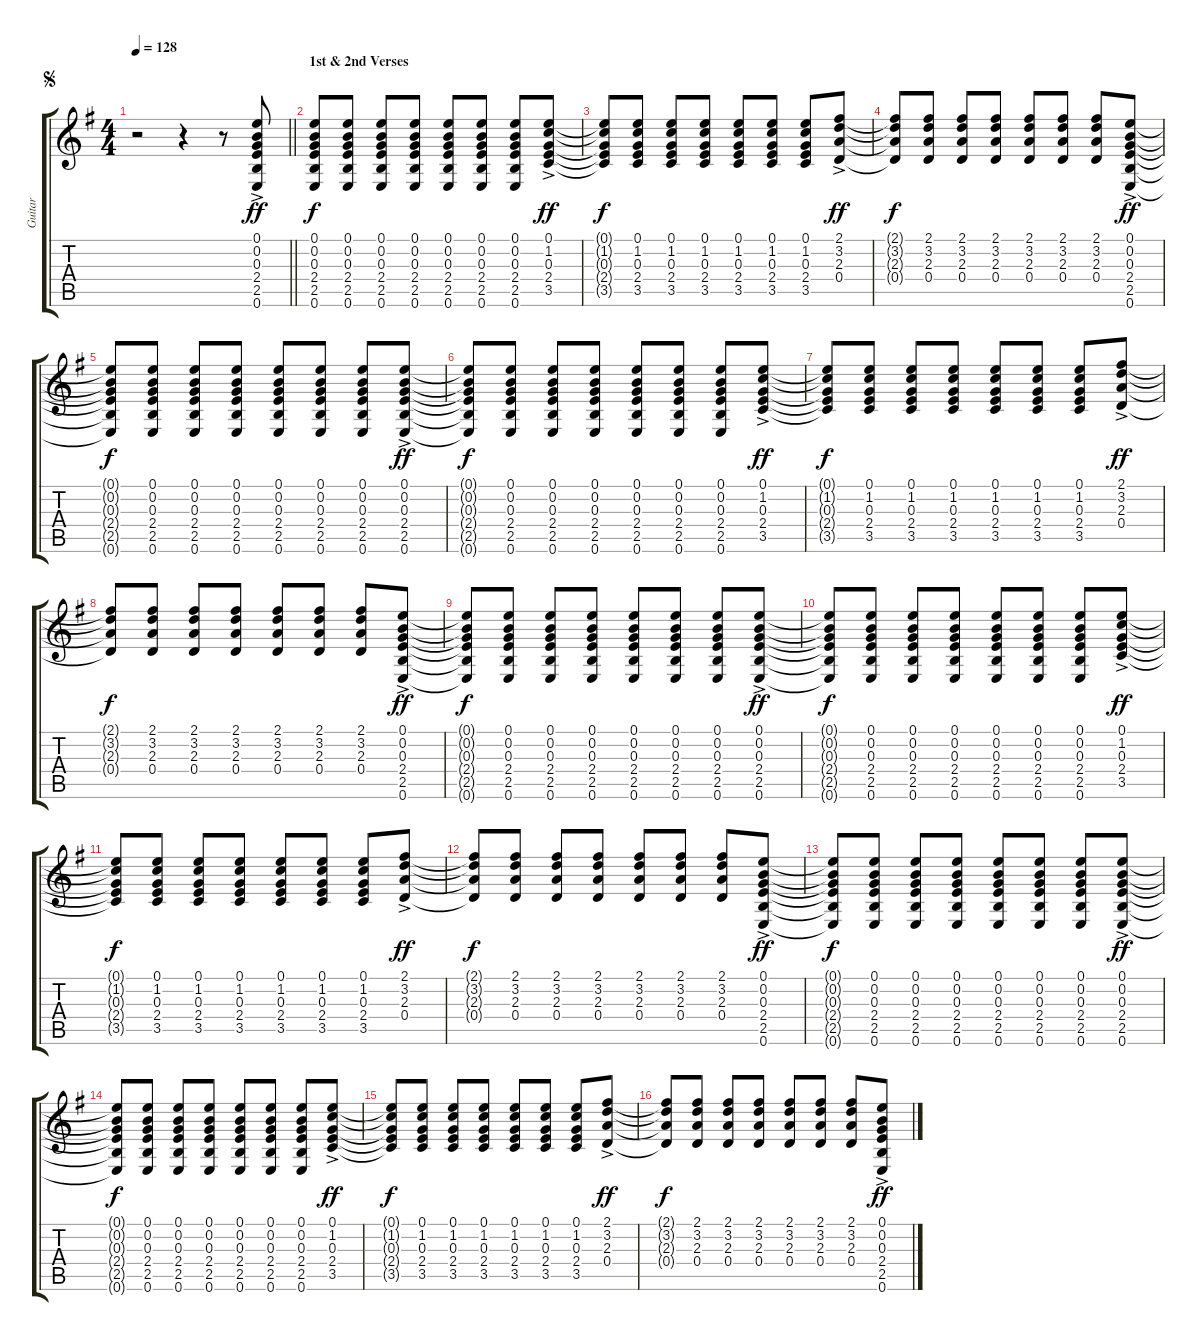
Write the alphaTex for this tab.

\track ("Guitar" "Guitar") {instrument overdrivenguitar}
\staff {score tabs}
\tuning (E4 B3 G3 D3 A2 E2) {hide}
\ts (4 4)
\jump segno
\tempo 128
\clef g2
\barLineRight lightlight
\ks g
r.2{dy ff instrument overdrivenguitar} r.4 r.8 (0.1{ac} 0.2{ac} 0.3{ac} 2.4{ac} 2.5{ac} 0.6{ac}).8 |
\section ("" "1st & 2nd Verses")
(0.1 0.2 0.3 2.4 2.5 0.6).8{dy f} (0.1 0.2 0.3 2.4 2.5 0.6).8 (0.1 0.2 0.3 2.4 2.5 0.6).8 (0.1 0.2 0.3 2.4 2.5 0.6).8 (0.1 0.2 0.3 2.4 2.5 0.6).8 (0.1 0.2 0.3 2.4 2.5 0.6).8 (0.1 0.2 0.3 2.4 2.5 0.6).8 (0.1{ac} 1.2{ac} 0.3{ac} 2.4{ac} 3.5{ac}).8{dy ff} |
(0.1{t} 1.2{t} 0.3{t} 2.4{t} 3.5{t}).8{dy f} (0.1 1.2 0.3 2.4 3.5).8 (0.1 1.2 0.3 2.4 3.5).8 (0.1 1.2 0.3 2.4 3.5).8 (0.1 1.2 0.3 2.4 3.5).8 (0.1 1.2 0.3 2.4 3.5).8 (0.1 1.2 0.3 2.4 3.5).8 (2.1{ac} 3.2{ac} 2.3{ac} 0.4{ac}).8{dy ff} |
(2.1{t} 3.2{t} 2.3{t} 0.4{t}).8{dy f} (2.1 3.2 2.3 0.4).8 (2.1 3.2 2.3 0.4).8 (2.1 3.2 2.3 0.4).8 (2.1 3.2 2.3 0.4).8 (2.1 3.2 2.3 0.4).8 (2.1 3.2 2.3 0.4).8 (0.1{ac} 0.2{ac} 0.3{ac} 2.4{ac} 2.5{ac} 0.6{ac}).8{dy ff} |
(0.1{t} 0.2{t} 0.3{t} 2.4{t} 2.5{t} 0.6{t}).8{dy f} (0.1 0.2 0.3 2.4 2.5 0.6).8 (0.1 0.2 0.3 2.4 2.5 0.6).8 (0.1 0.2 0.3 2.4 2.5 0.6).8 (0.1 0.2 0.3 2.4 2.5 0.6).8 (0.1 0.2 0.3 2.4 2.5 0.6).8 (0.1 0.2 0.3 2.4 2.5 0.6).8 (0.1{ac} 0.2{ac} 0.3{ac} 2.4{ac} 2.5{ac} 0.6{ac}).8{dy ff} |
(0.1{t} 0.2{t} 0.3{t} 2.4{t} 2.5{t} 0.6{t}).8{dy f} (0.1 0.2 0.3 2.4 2.5 0.6).8 (0.1 0.2 0.3 2.4 2.5 0.6).8 (0.1 0.2 0.3 2.4 2.5 0.6).8 (0.1 0.2 0.3 2.4 2.5 0.6).8 (0.1 0.2 0.3 2.4 2.5 0.6).8 (0.1 0.2 0.3 2.4 2.5 0.6).8 (0.1{ac} 1.2{ac} 0.3{ac} 2.4{ac} 3.5{ac}).8{dy ff} |
(0.1{t} 1.2{t} 0.3{t} 2.4{t} 3.5{t}).8{dy f} (0.1 1.2 0.3 2.4 3.5).8 (0.1 1.2 0.3 2.4 3.5).8 (0.1 1.2 0.3 2.4 3.5).8 (0.1 1.2 0.3 2.4 3.5).8 (0.1 1.2 0.3 2.4 3.5).8 (0.1 1.2 0.3 2.4 3.5).8 (2.1{ac} 3.2{ac} 2.3{ac} 0.4{ac}).8{dy ff} |
(2.1{t} 3.2{t} 2.3{t} 0.4{t}).8{dy f} (2.1 3.2 2.3 0.4).8 (2.1 3.2 2.3 0.4).8 (2.1 3.2 2.3 0.4).8 (2.1 3.2 2.3 0.4).8 (2.1 3.2 2.3 0.4).8 (2.1 3.2 2.3 0.4).8 (0.1{ac} 0.2{ac} 0.3{ac} 2.4{ac} 2.5{ac} 0.6{ac}).8{dy ff} |
(0.1{t} 0.2{t} 0.3{t} 2.4{t} 2.5{t} 0.6{t}).8{dy f} (0.1 0.2 0.3 2.4 2.5 0.6).8 (0.1 0.2 0.3 2.4 2.5 0.6).8 (0.1 0.2 0.3 2.4 2.5 0.6).8 (0.1 0.2 0.3 2.4 2.5 0.6).8 (0.1 0.2 0.3 2.4 2.5 0.6).8 (0.1 0.2 0.3 2.4 2.5 0.6).8 (0.1{ac} 0.2{ac} 0.3{ac} 2.4{ac} 2.5{ac} 0.6{ac}).8{dy ff} |
(0.1{t} 0.2{t} 0.3{t} 2.4{t} 2.5{t} 0.6{t}).8{dy f} (0.1 0.2 0.3 2.4 2.5 0.6).8 (0.1 0.2 0.3 2.4 2.5 0.6).8 (0.1 0.2 0.3 2.4 2.5 0.6).8 (0.1 0.2 0.3 2.4 2.5 0.6).8 (0.1 0.2 0.3 2.4 2.5 0.6).8 (0.1 0.2 0.3 2.4 2.5 0.6).8 (0.1{ac} 1.2{ac} 0.3{ac} 2.4{ac} 3.5{ac}).8{dy ff} |
(0.1{t} 1.2{t} 0.3{t} 2.4{t} 3.5{t}).8{dy f} (0.1 1.2 0.3 2.4 3.5).8 (0.1 1.2 0.3 2.4 3.5).8 (0.1 1.2 0.3 2.4 3.5).8 (0.1 1.2 0.3 2.4 3.5).8 (0.1 1.2 0.3 2.4 3.5).8 (0.1 1.2 0.3 2.4 3.5).8 (2.1{ac} 3.2{ac} 2.3{ac} 0.4{ac}).8{dy ff} |
(2.1{t} 3.2{t} 2.3{t} 0.4{t}).8{dy f} (2.1 3.2 2.3 0.4).8 (2.1 3.2 2.3 0.4).8 (2.1 3.2 2.3 0.4).8 (2.1 3.2 2.3 0.4).8 (2.1 3.2 2.3 0.4).8 (2.1 3.2 2.3 0.4).8 (0.1{ac} 0.2{ac} 0.3{ac} 2.4{ac} 2.5{ac} 0.6{ac}).8{dy ff} |
(0.1{t} 0.2{t} 0.3{t} 2.4{t} 2.5{t} 0.6{t}).8{dy f} (0.1 0.2 0.3 2.4 2.5 0.6).8 (0.1 0.2 0.3 2.4 2.5 0.6).8 (0.1 0.2 0.3 2.4 2.5 0.6).8 (0.1 0.2 0.3 2.4 2.5 0.6).8 (0.1 0.2 0.3 2.4 2.5 0.6).8 (0.1 0.2 0.3 2.4 2.5 0.6).8 (0.1{ac} 0.2{ac} 0.3{ac} 2.4{ac} 2.5{ac} 0.6{ac}).8{dy ff} |
(0.1{t} 0.2{t} 0.3{t} 2.4{t} 2.5{t} 0.6{t}).8{dy f} (0.1 0.2 0.3 2.4 2.5 0.6).8 (0.1 0.2 0.3 2.4 2.5 0.6).8 (0.1 0.2 0.3 2.4 2.5 0.6).8 (0.1 0.2 0.3 2.4 2.5 0.6).8 (0.1 0.2 0.3 2.4 2.5 0.6).8 (0.1 0.2 0.3 2.4 2.5 0.6).8 (0.1{ac} 1.2{ac} 0.3{ac} 2.4{ac} 3.5{ac}).8{dy ff} |
(0.1{t} 1.2{t} 0.3{t} 2.4{t} 3.5{t}).8{dy f} (0.1 1.2 0.3 2.4 3.5).8 (0.1 1.2 0.3 2.4 3.5).8 (0.1 1.2 0.3 2.4 3.5).8 (0.1 1.2 0.3 2.4 3.5).8 (0.1 1.2 0.3 2.4 3.5).8 (0.1 1.2 0.3 2.4 3.5).8 (2.1{ac} 3.2{ac} 2.3{ac} 0.4{ac}).8{dy ff} |
(2.1{t} 3.2{t} 2.3{t} 0.4{t}).8{dy f} (2.1 3.2 2.3 0.4).8 (2.1 3.2 2.3 0.4).8 (2.1 3.2 2.3 0.4).8 (2.1 3.2 2.3 0.4).8 (2.1 3.2 2.3 0.4).8 (2.1 3.2 2.3 0.4).8 (0.1{ac} 0.2{ac} 0.3{ac} 2.4{ac} 2.5{ac} 0.6{ac}).8{dy ff}
